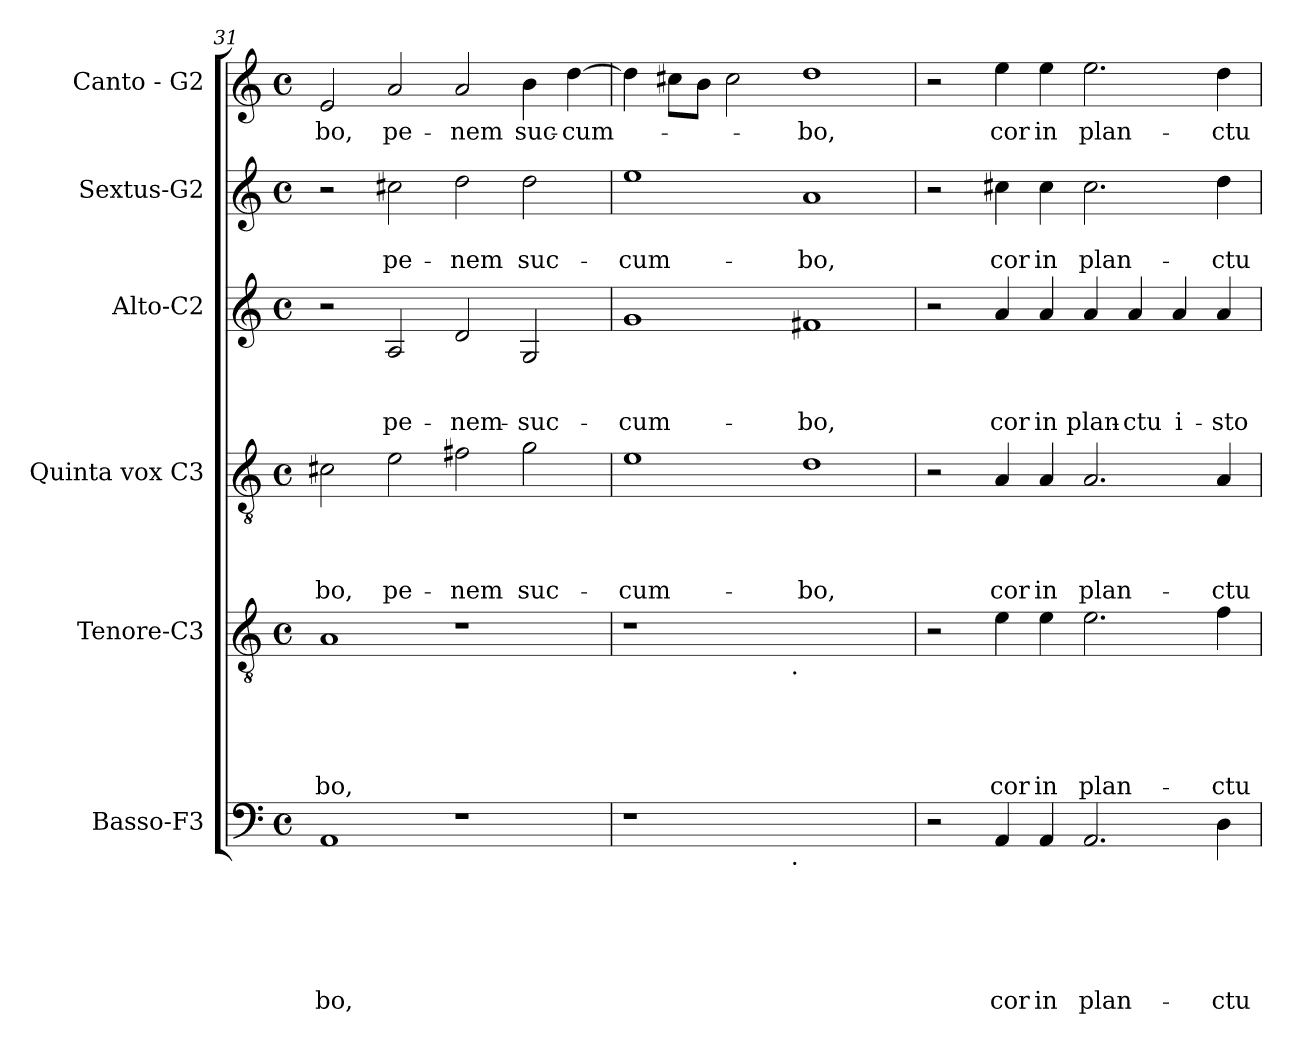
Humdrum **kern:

**kern	**text	**text	**text	**text	**text	**text	**kern	**text	**text	**text	**text	**text	**kern	**text	**text	**text	**text	**kern	**text	**text	**text	**kern	**text	**text	**kern	**text
*part6	*part6	*part6	*part6	*part6	*part6	*part6	*part5	*part5	*part5	*part5	*part5	*part5	*part4	*part4	*part4	*part4	*part4	*part3	*part3	*part3	*part3	*part2	*part2	*part2	*part1	*part1
*staff6	*staff6	*staff6	*staff6	*staff6	*staff6	*staff6	*staff5	*staff5	*staff5	*staff5	*staff5	*staff5	*staff4	*staff4	*staff4	*staff4	*staff4	*staff3	*staff3	*staff3	*staff3	*staff2	*staff2	*staff2	*staff1	*staff1
*I"Basso-F3	*	*	*	*	*	*	*I"Tenore-C3	*	*	*	*	*	*I"Quinta vox C3	*	*	*	*	*I"Alto-C2	*	*	*	*I"Sextus-G2	*	*	*I"Canto - G2	*
*clefF4	*	*	*	*	*	*	*clefGv2	*	*	*	*	*	*clefGv2	*	*	*	*	*clefG2	*	*	*	*clefG2	*	*	*clefG2	*
*k[]	*	*	*	*	*	*	*k[]	*	*	*	*	*	*k[]	*	*	*	*	*k[]	*	*	*	*k[]	*	*	*k[]	*
*C:	*	*	*	*	*	*	*C:	*	*	*	*	*	*C:	*	*	*	*	*C:	*	*	*	*C:	*	*	*C:	*
*M4/4	*	*	*	*	*	*	*M4/4	*	*	*	*	*	*M4/4	*	*	*	*	*M4/4	*	*	*	*M4/4	*	*	*M4/4	*
*met(c)	*	*	*	*	*	*	*met(c)	*	*	*	*	*	*met(c)	*	*	*	*	*met(c)	*	*	*	*met(c)	*	*	*met(c)	*
=31	=31	=31	=31	=31	=31	=31	=31	=31	=31	=31	=31	=31	=31	=31	=31	=31	=31	=31	=31	=31	=31	=31	=31	=31	=31	=31
!	!	!	!	!	!	!LO:LY:b	!	!	!	!	!	!LO:LY:b	!	!	!	!	!LO:LY:b	!	!	!	!	!	!	!	!	!LO:LY:b
1AA	.	.	.	.	.	-bo,	1A	.	.	.	.	-bo,	2c#X\	.	.	.	-bo,	2r	.	.	.	2r	.	.	2e/	-bo,
!	!	!	!	!	!	!	!	!	!	!	!	!	!	!	!	!	!LO:LY:b	!	!	!	!LO:LY:b	!	!	!LO:LY:b	!	!LO:LY:b
.	.	.	.	.	.	.	.	.	.	.	.	.	2e\	.	.	.	pe-	2A/	.	.	-pe-	2cc#X\	.	pe-	2a/	pe-
!	!	!	!	!	!	!	!	!	!	!	!	!	!	!	!	!	!LO:LY:b	!	!	!	!LO:LY:b	!	!	!LO:LY:b	!	!LO:LY:b
1r	.	.	.	.	.	.	1r	.	.	.	.	.	2f#X\	.	.	.	-nem	2d/	.	.	-nem-	2dd\	.	-nem	2a/	-nem
!	!	!	!	!	!	!	!	!	!	!	!	!	!	!	!	!	!LO:LY:b	!	!	!	!LO:LY:b	!	!	!LO:LY:b	!	!LO:LY:b
.	.	.	.	.	.	.	.	.	.	.	.	.	2g\	.	.	.	suc-	2G/	.	.	-suc-	2dd\	.	suc-	4b\	suc-
!	!	!	!	!	!	!	!	!	!	!	!	!	!	!	!	!	!	!	!	!	!	!	!	!	!	!LO:LY:b
.	.	.	.	.	.	.	.	.	.	.	.	.	.	.	.	.	.	.	.	.	.	.	.	.	[>4dd\	-cum-
=32	=32	=32	=32	=32	=32	=32	=32	=32	=32	=32	=32	=32	=32	=32	=32	=32	=32	=32	=32	=32	=32	=32	=32	=32	=32	=32
!	!	!	!	!	!	!	!	!	!	!	!	!	!	!	!	!	!LO:LY:b	!	!	!	!LO:LY:b	!	!	!LO:LY:b	!	!
*^	*	*	*	*	*	*	*^	*	*	*	*	*	*	*	*	*	*	*	*	*	*	*	*	*	*	*
1r	2ryy	.	.	.	.	.	.	1r	2ryy	.	.	.	.	.	1e	.	.	.	-cum-	1g	.	.	-cum-	1ee	.	-cum-	4dd\]	.
.	.	.	.	.	.	.	.	.	.	.	.	.	.	.	.	.	.	.	.	.	.	.	.	.	.	.	8cc#X\L	.
.	.	.	.	.	.	.	.	.	.	.	.	.	.	.	.	.	.	.	.	.	.	.	.	.	.	.	8b\J	.
.	4...ryy	.	.	.	.	.	.	.	4...ryy	.	.	.	.	.	.	.	.	.	.	.	.	.	.	.	.	.	2cc#\	.
!	!	!	!	!	!	!	!	!	!LO:TX:b:t=.	!	!	!	!	!	!	!	!	!	!	!	!	!	!	!	!	!	!	!
!	!LO:TX:b:t=.	!	!	!	!	!	!	!	!	!	!	!	!	!	!	!	!	!	!	!	!	!	!	!	!	!	!	!
.	1ryy	.	.	.	.	.	.	.	1ryy	.	.	.	.	.	.	.	.	.	.	.	.	.	.	.	.	.	.	.
!	!	!	!	!	!	!	!	!	!	!	!	!	!	!	!	!	!	!	!LO:LY:b	!	!	!	!LO:LY:b	!	!	!LO:LY:b	!	!LO:LY:b
1ryy	.	.	.	.	.	.	.	1ryy	.	.	.	.	.	.	1d	.	.	.	-bo,	1f#X	.	.	-bo,	1a	.	-bo,	1dd	-bo,
.	32ryy	.	.	.	.	.	.	.	32ryy	.	.	.	.	.	.	.	.	.	.	.	.	.	.	.	.	.	.	.
*v	*v	*	*	*	*	*	*	*	*	*	*	*	*	*	*	*	*	*	*	*	*	*	*	*	*	*	*	*
*	*	*	*	*	*	*	*v	*v	*	*	*	*	*	*	*	*	*	*	*	*	*	*	*	*	*	*	*
!!LO:PB:g=z
=33	=33	=33	=33	=33	=33	=33	=33	=33	=33	=33	=33	=33	=33	=33	=33	=33	=33	=33	=33	=33	=33	=33	=33	=33	=33	=33
2r	.	.	.	.	.	.	2r	.	.	.	.	.	2r	.	.	.	.	2r	.	.	.	2r	.	.	2r	.
!	!	!	!	!	!	!LO:LY:b	!	!	!	!	!	!LO:LY:b	!	!	!	!	!LO:LY:b	!	!	!	!LO:LY:b	!	!	!LO:LY:b	!	!LO:LY:b
4AA/	.	.	.	.	.	cor	4e\	.	.	.	.	cor	4A/	.	.	.	cor	4a/	.	.	cor	4cc#X\	.	cor	4ee\	cor
!	!	!	!	!	!	!LO:LY:b	!	!	!	!	!	!LO:LY:b	!	!	!	!	!LO:LY:b	!	!	!	!LO:LY:b	!	!	!LO:LY:b	!	!LO:LY:b
4AA/	.	.	.	.	.	in	4e\	.	.	.	.	in	4A/	.	.	.	in	4a/	.	.	in	4cc#\	.	in	4ee\	in
!	!	!	!	!	!	!LO:LY:b	!	!	!	!	!	!LO:LY:b	!	!	!	!	!LO:LY:b	!	!	!	!LO:LY:b	!	!	!LO:LY:b	!	!LO:LY:b
2.AA/	.	.	.	.	.	plan-	2.e\	.	.	.	.	plan-	2.A/	.	.	.	plan-	4a/	.	.	plan-	2.cc#\	.	plan-	2.ee\	plan-
!	!	!	!	!	!	!	!	!	!	!	!	!	!	!	!	!	!	!	!	!	!LO:LY:b	!	!	!	!	!
.	.	.	.	.	.	.	.	.	.	.	.	.	.	.	.	.	.	4a/	.	.	-ctu	.	.	.	.	.
!	!	!	!	!	!	!	!	!	!	!	!	!	!	!	!	!	!	!	!	!	!LO:LY:b	!	!	!	!	!
.	.	.	.	.	.	.	.	.	.	.	.	.	.	.	.	.	.	4a/	.	.	i-	.	.	.	.	.
!	!	!	!	!	!	!LO:LY:b	!	!	!	!	!	!LO:LY:b	!	!	!	!	!LO:LY:b	!	!	!	!LO:LY:b	!	!	!LO:LY:b	!	!LO:LY:b
4D\	.	.	.	.	.	-ctu	4f\	.	.	.	.	-ctu	4A/	.	.	.	-ctu	4a/	.	.	-sto	4dd\	.	-ctu	4dd\	-ctu
=	=	=	=	=	=	=	=	=	=	=	=	=	=	=	=	=	=	=	=	=	=	=	=	=	=	=
*-	*-	*-	*-	*-	*-	*-	*-	*-	*-	*-	*-	*-	*-	*-	*-	*-	*-	*-	*-	*-	*-	*-	*-	*-	*-	*-
